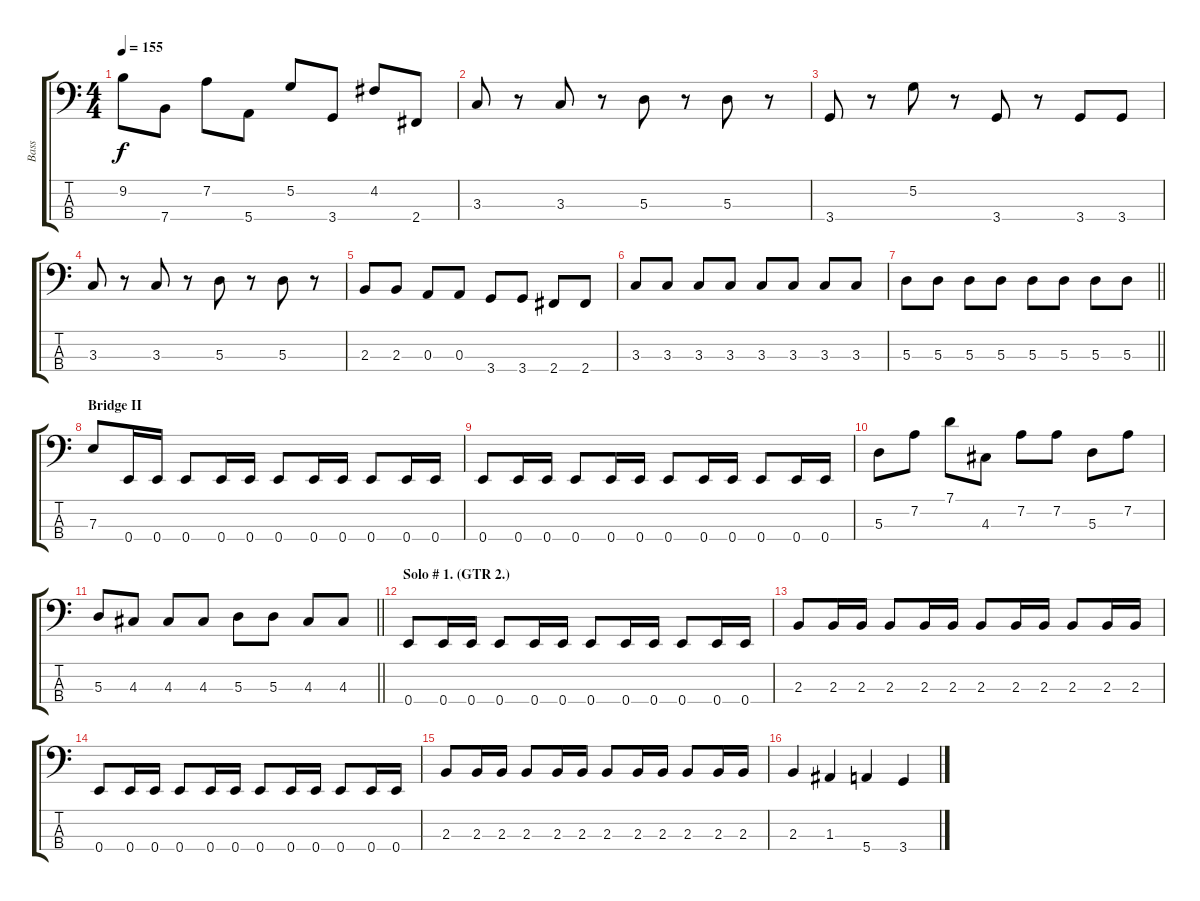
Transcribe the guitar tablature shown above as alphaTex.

\track ("Bass" "Bass") {instrument electricbassfinger}
\staff {score tabs}
\tuning (G2 D2 A1 E1) {hide}
\ts (4 4)
\tempo 155
\clef f4
\ks c
9.2.8{dy f} 7.4.8 7.2.8 5.4.8 5.2.8 3.4.8 4.2.8 2.4.8 |
3.3.8 r.8 3.3.8 r.8 5.3.8 r.8 5.3.8 r.8 |
3.4.8 r.8 5.2.8 r.8 3.4.8 r.8 3.4.8 3.4.8 |
3.3.8 r.8 3.3.8 r.8 5.3.8 r.8 5.3.8 r.8 |
2.3.8 2.3.8 0.3.8 0.3.8 3.4.8 3.4.8 2.4.8 2.4.8 |
3.3.8 3.3.8 3.3.8 3.3.8 3.3.8 3.3.8 3.3.8 3.3.8 |
\barLineRight lightlight
5.3.8 5.3.8 5.3.8 5.3.8 5.3.8 5.3.8 5.3.8 5.3.8 |
\section ("" "Bridge II")
7.3.8 0.4.16 0.4.16 0.4.8 0.4.16 0.4.16 0.4.8 0.4.16 0.4.16 0.4.8 0.4.16 0.4.16 |
0.4.8 0.4.16 0.4.16 0.4.8 0.4.16 0.4.16 0.4.8 0.4.16 0.4.16 0.4.8 0.4.16 0.4.16 |
5.3.8 7.2.8 7.1.8 4.3.8 7.2.8 7.2.8 5.3.8 7.2.8 |
\barLineRight lightlight
5.3.8 4.3.8 4.3.8 4.3.8 5.3.8 5.3.8 4.3.8 4.3.8 |
\section ("" "Solo # 1. (GTR 2.)")
0.4.8 0.4.16 0.4.16 0.4.8 0.4.16 0.4.16 0.4.8 0.4.16 0.4.16 0.4.8 0.4.16 0.4.16 |
2.3.8 2.3.16 2.3.16 2.3.8 2.3.16 2.3.16 2.3.8 2.3.16 2.3.16 2.3.8 2.3.16 2.3.16 |
0.4.8 0.4.16 0.4.16 0.4.8 0.4.16 0.4.16 0.4.8 0.4.16 0.4.16 0.4.8 0.4.16 0.4.16 |
2.3.8 2.3.16 2.3.16 2.3.8 2.3.16 2.3.16 2.3.8 2.3.16 2.3.16 2.3.8 2.3.16 2.3.16 |
2.3.4 1.3.4 5.4.4 3.4.4
